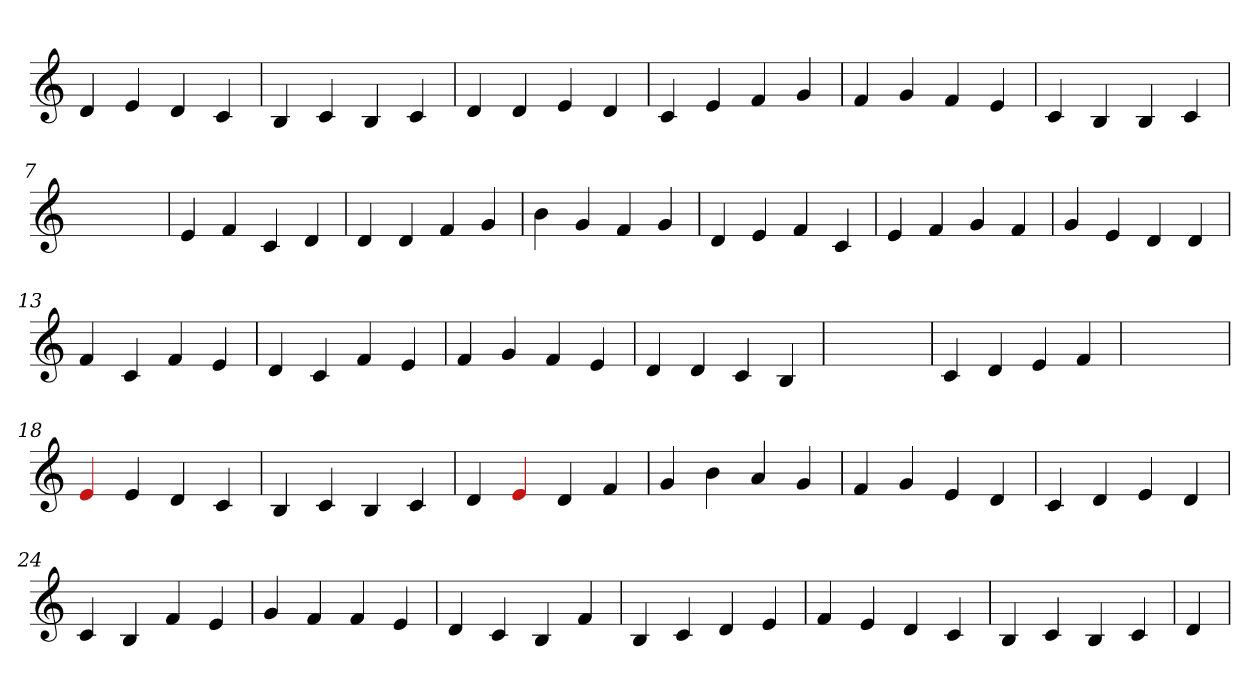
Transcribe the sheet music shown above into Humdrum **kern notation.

**kern
*part1
*staff1
*clefG2
=1
4d
4e
4d
4c
=2
4B
4c
4B
4c
=3
4d
4d
4e
4d
=4
4c
4e
4f
4g
=5
4f
4g
4f
4e
=6
4c
4B
4B
4c
=7
1ryy
=7
4e
4f
4c
4d
=8
4d
4d
4f
4g
=9
4b
4g
4f
4g
=10
4d
4e
4f
4c
=11
4e
4f
4g
4f
=12
4g
4e
4d
4d
=13
4f
4c
4f
4e
=14
4d
4c
4f
4e
=15
4f
4g
4f
4e
=16
4d
4d
4c
4B
=17
1ryy
=17
4c
4d
4e
4f
=18
1ryy
=18
4Re
4e
4d
4c
=19
4B
4c
4B
4c
=20
4d
4Re
4d
4f
=21
4g
4b
4a
4g
=22
4f
4g
4e
4d
=23
4c
4d
4e
4d
=24
4c
4B
4f
4e
=25
4g
4f
4f
4e
=26
4d
4c
4B
4f
=27
4B
4c
4d
4e
=28
4f
4e
4d
4c
=29
4B
4c
4B
4c
=30
4d
=
*-
